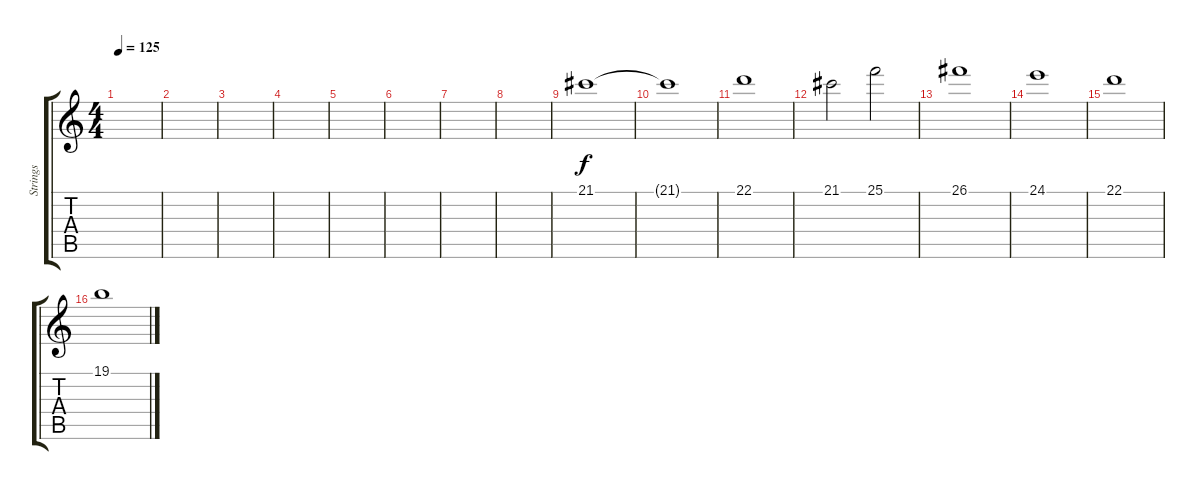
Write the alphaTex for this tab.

\track ("Strings" "Strings") {instrument stringensemble2}
\staff {score tabs}
\tuning (E4 B3 G3 D3 A2 E2) {hide}
\ts (4 4)
\tempo 125
\clef g2
\ks c
|
|
|
|
|
|
|
|
21.1.1 |
21.1{t}.1 |
22.1.1 |
21.1.2 25.1.2 |
26.1.1 |
24.1.1 |
22.1.1 |
19.1.1
